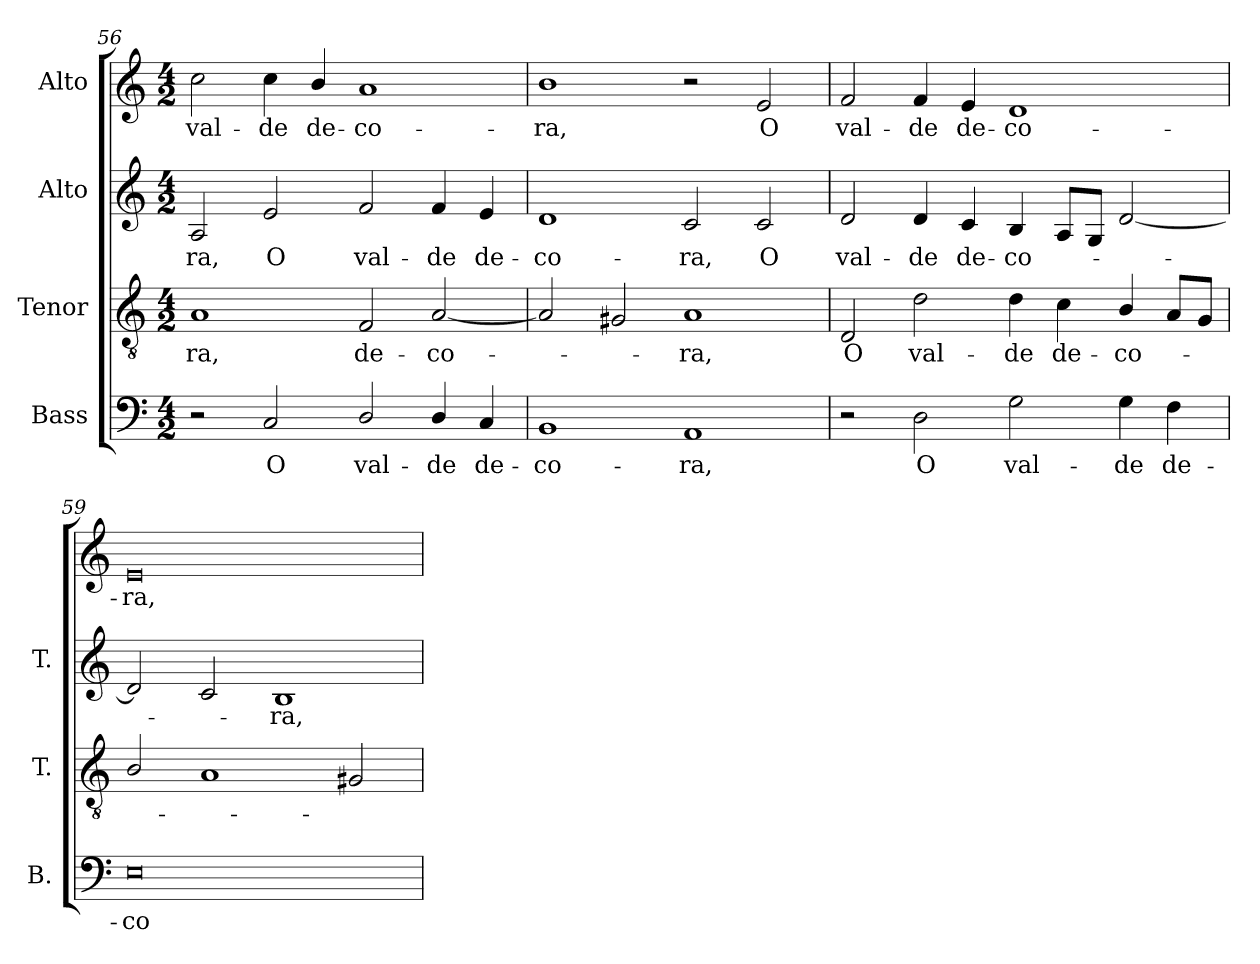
**kern	**text	**kern	**text	**kern	**text	**kern	**text
*part4	*part4	*part3	*part3	*part2	*part2	*part1	*part1
*staff4	*staff4	*staff3	*staff3	*staff2	*staff2	*staff1	*staff1
*I"Bass	*	*I"Tenor	*	*I"Alto	*	*I"Alto	*
*I'B.	*	*I'T.	*	*I'T.	*	*	*
!!LO:LB:g=z
*clefF4	*	*clefGv2	*	*clefG2	*	*clefG2	*
*	*	*ITrd7c12	*	*ITrd7c12	*	*	*
*k[]	*	*k[]	*	*k[]	*	*k[]	*
*C:	*	*C:	*	*C:	*	*C:	*
*M4/2	*	*M4/2	*	*M4/2	*	*M4/2	*
=56	=56	=56	=56	=56	=56	=56	=56
!	!	!	!LO:LY:b:color=#000000	!	!	!	!
!	!	!	!	!	!LO:LY:b:color=#000000	!	!
!	!	!	!	!	!	!	!LO:LY:b:color=#000000
2r	.	1AAi	-ra,	2AAi/	-ra,	2cci\	val-
!	!LO:LY:b:color=#000000	!	!	!	!	!	!
!	!	!	!	!	!LO:LY:b:color=#000000	!	!
!	!	!	!	!	!	!	!LO:LY:b:color=#000000
2Ci/	O	.	.	2Ei/	O	4cci\	-de
!	!	!	!	!	!	!	!LO:LY:b:color=#000000
.	.	.	.	.	.	4bi/	de-
!	!LO:LY:b:color=#000000	!	!	!	!	!	!
!	!	!	!LO:LY:b:color=#000000	!	!	!	!
!	!	!	!	!	!LO:LY:b:color=#000000	!	!
!	!	!	!	!	!	!	!LO:LY:b:color=#000000
2Di/	val-	2FFi/	de-	2Fi/	val-	1ai	-co-
!	!LO:LY:b:color=#000000	!	!	!	!	!	!
!	!	!	!LO:LY:b:color=#000000	!	!	!	!
!	!	!	!	!	!LO:LY:b:color=#000000	!	!
4Di/	-de	[2AAi/	-co-	4Fi/	-de	.	.
!	!LO:LY:b:color=#000000	!	!	!	!	!	!
!	!	!	!	!	!LO:LY:b:color=#000000	!	!
4Ci/	de-	.	.	4Ei/	de-	.	.
=57	=57	=57	=57	=57	=57	=57	=57
!	!LO:LY:b:color=#000000	!	!	!	!	!	!
!	!	!	!	!	!LO:LY:b:color=#000000	!	!
!	!	!	!	!	!	!	!LO:LY:b:color=#000000
1BBi	-co-	2AAi/]	.	1Di	-co-	1bi	-ra,
.	.	2GG#Xi/	.	.	.	.	.
!	!LO:LY:b:color=#000000	!	!	!	!	!	!
!	!	!	!LO:LY:b:color=#000000	!	!	!	!
!	!	!	!	!	!LO:LY:b:color=#000000	!	!
1AAi	-ra,	1AAi	-ra,	2Ci/	-ra,	2r	.
!	!	!	!	!	!LO:LY:b:color=#000000	!	!
!	!	!	!	!	!	!	!LO:LY:b:color=#000000
.	.	.	.	2Ci/	O	2ei/	O
=58	=58	=58	=58	=58	=58	=58	=58
!	!	!	!LO:LY:b:color=#000000	!	!	!	!
!	!	!	!	!	!LO:LY:b:color=#000000	!	!
!	!	!	!	!	!	!	!LO:LY:b:color=#000000
2r	.	2DDi/	O	2Di/	val-	2fi/	val-
!	!LO:LY:b:color=#000000	!	!	!	!	!	!
!	!	!	!LO:LY:b:color=#000000	!	!	!	!
!	!	!	!	!	!LO:LY:b:color=#000000	!	!
!	!	!	!	!	!	!	!LO:LY:b:color=#000000
2Di\	O	2Di\	val-	4Di/	-de	4fi/	-de
!	!	!	!	!	!LO:LY:b:color=#000000	!	!
!	!	!	!	!	!	!	!LO:LY:b:color=#000000
.	.	.	.	4Ci/	de-	4ei/	de-
!	!LO:LY:b:color=#000000	!	!	!	!	!	!
!	!	!	!LO:LY:b:color=#000000	!	!	!	!
!	!	!	!	!	!LO:LY:b:color=#000000	!	!
!	!	!	!	!	!	!	!LO:LY:b:color=#000000
2Gi\	val-	4Di\	-de	4BBi/	-co-	1di	-co-
!	!	!	!LO:LY:b:color=#000000	!	!	!	!
.	.	4Ci\	de-	8AAi/L	.	.	.
.	.	.	.	8GGi/J	.	.	.
!	!LO:LY:b:color=#000000	!	!	!	!	!	!
!	!	!	!LO:LY:b:color=#000000	!	!	!	!
4Gi\	-de	4BBi/	-co-	[2Di/	.	.	.
!	!LO:LY:b:color=#000000	!	!	!	!	!	!
4Fi\	de-	8AAi/L	.	.	.	.	.
.	.	8GGi/J	.	.	.	.	.
=59	=59	=59	=59	=59	=59	=59	=59
!	!LO:LY:b:color=#000000	!	!	!	!	!	!
!	!	!	!	!	!	!	!LO:LY:b:color=#000000
0Ei	-co-	2BBi/	.	2Di/]	.	0ei	-ra,
.	.	1AAi	.	2Ci/	.	.	.
!	!	!	!	!	!LO:LY:b:color=#000000	!	!
.	.	.	.	1BBi	-ra,	.	.
.	.	2GG#Xi/	.	.	.	.	.
=	=	=	=	=	=	=	=
*-	*-	*-	*-	*-	*-	*-	*-
